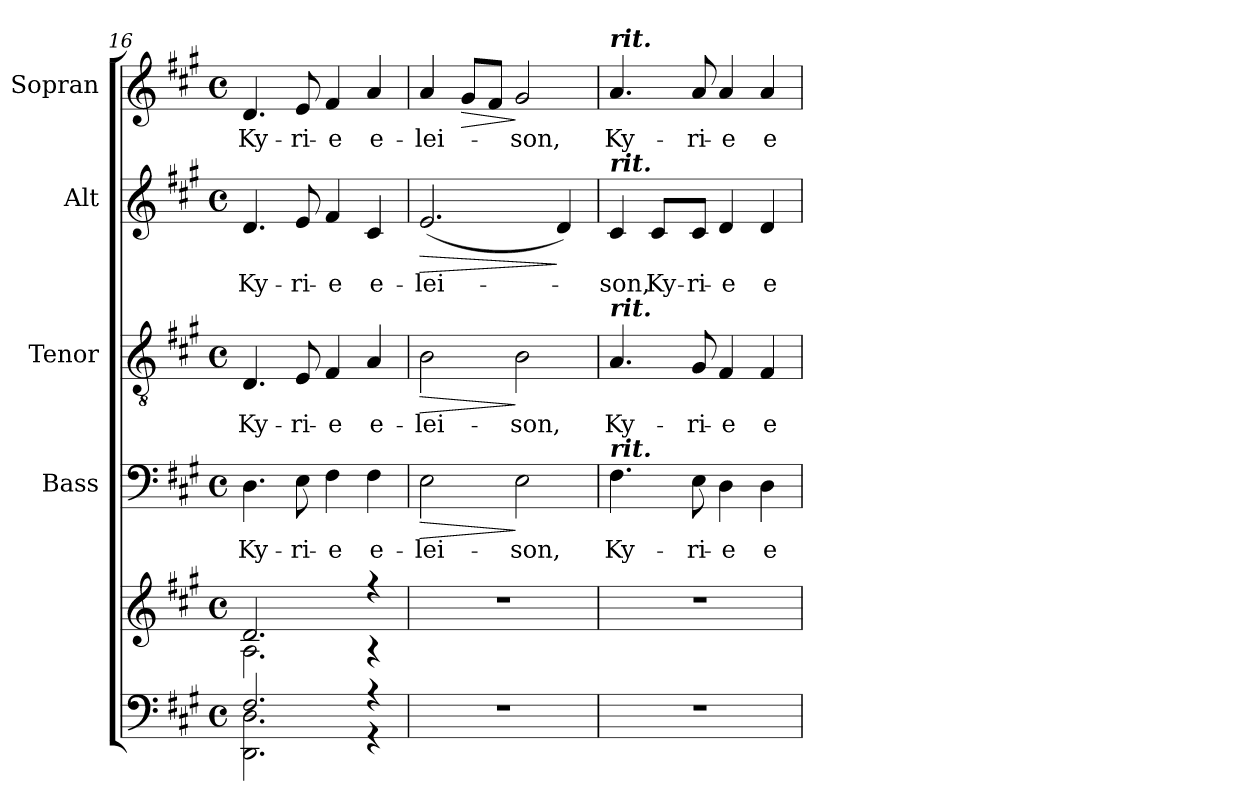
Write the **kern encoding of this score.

**kern	**kern	**kern	**text	**dynam	**kern	**text	**dynam	**kern	**text	**dynam	**kern	**text	**dynam
*part5	*part5	*part4	*part4	*part4	*part3	*part3	*part3	*part2	*part2	*part2	*part1	*part1	*part1
*staff6	*staff5	*staff4	*staff4	*staff4	*staff3	*staff3	*staff3	*staff2	*staff2	*staff2	*staff1	*staff1	*staff1
*	*	*I"Bass	*	*	*I"Tenor	*	*	*I"Alt	*	*	*I"Sopran	*	*
*	*	*I'B.	*	*	*I'T.	*	*	*I'A.	*	*	*I'S.	*	*
*clefF4	*clefG2	*clefF4	*	*	*clefGv2	*	*	*clefG2	*	*	*clefG2	*	*
*k[f#c#g#]	*k[f#c#g#]	*k[f#c#g#]	*	*	*k[f#c#g#]	*	*	*k[f#c#g#]	*	*	*k[f#c#g#]	*	*
*A:	*A:	*A:	*	*	*A:	*	*	*A:	*	*	*A:	*	*
*M4/4	*M4/4	*M4/4	*	*	*M4/4	*	*	*M4/4	*	*	*M4/4	*	*
*met(c)	*met(c)	*met(c)	*	*	*met(c)	*	*	*met(c)	*	*	*met(c)	*	*
=16	=16	=16	=16	=16	=16	=16	=16	=16	=16	=16	=16	=16	=16
*^	*^	*	*	*	*	*	*	*	*	*	*	*	*
!	!	!	!	!	!LO:LY:b	!	!	!LO:LY:b	!	!	!LO:LY:b	!	!	!LO:LY:b	!
2.F#/	2.DD\ 2.D\	2.d/	2.A\	4.D\	Ky-	.	4.D/	Ky-	.	4.d/	Ky-	.	4.d/	Ky-	.
!	!	!	!	!	!LO:LY:b	!	!	!LO:LY:b	!	!	!LO:LY:b	!	!	!LO:LY:b	!
.	.	.	.	8E\	-ri-	.	8E/	-ri-	.	8e/	-ri-	.	8e/	-ri-	.
!	!	!	!	!	!LO:LY:b	!	!	!LO:LY:b	!	!	!LO:LY:b	!	!	!LO:LY:b	!
.	.	.	.	4F#\	-e	.	4F#/	-e	.	4f#/	-e	.	4f#/	-e	.
!	!	!	!	!	!LO:LY:b	!	!	!LO:LY:b	!	!	!LO:LY:b	!	!	!LO:LY:b	!
4r	4r	4r	4r	4F#\	e-	.	4A/	e-	.	4c#/	e-	.	4a/	e-	.
=17	=17	=17	=17	=17	=17	=17	=17	=17	=17	=17	=17	=17	=17	=17	=17
!	!	!	!	!	!LO:LY:b	!LO:HP:b	!	!LO:LY:b	!LO:HP:b	!	!LO:LY:b	!LO:HP:b	!	!LO:LY:b	!
*v	*v	*	*	*	*	*	*	*	*	*	*	*	*	*	*
*	*v	*v	*	*	*	*	*	*	*	*	*	*	*	*
1r	1r	2E\	-lei-	>	2B\	-lei-	>	(<2.e/	-lei-	>	4a/	-lei-	.
!	!	!	!	!	!	!	!	!	!	!	!	!	!LO:HP:b
.	.	.	.	.	.	.	.	.	.	.	8g#/L	.	>
.	.	.	.	.	.	.	.	.	.	.	8f#/J	.	.
!	!	!	!LO:LY:b	!	!	!LO:LY:b	!	!	!	!	!	!LO:LY:b	!
.	.	2E\	-son,	]	2B\	-son,	]	.	.	.	2g#/	-son,	]
.	.	.	.	.	.	.	.	4d/)	.	]	.	.	.
=18	=18	=18	=18	=18	=18	=18	=18	=18	=18	=18	=18	=18	=18
!	!	!	!	!	!	!	!	!	!	!	!LO:TX:a:Bi:t=rit.	!	!
!	!	!	!	!	!	!	!	!LO:TX:a:Bi:t=rit.	!	!	!	!	!
!	!	!	!	!	!LO:TX:a:Bi:t=rit.	!	!	!	!	!	!	!	!
!	!	!LO:TX:a:Bi:t=rit.	!	!	!	!	!	!	!	!	!	!	!
!	!	!	!LO:LY:b	!	!	!LO:LY:b	!	!	!LO:LY:b	!	!	!LO:LY:b	!
1r	1r	4.F#\	Ky-	.	4.A/	Ky-	.	4c#/	-son,	.	4.a/	Ky-	.
!	!	!	!	!	!	!	!	!	!LO:LY:b	!	!	!	!
.	.	.	.	.	.	.	.	8c#/L	Ky-	.	.	.	.
!	!	!	!LO:LY:b	!	!	!LO:LY:b	!	!	!LO:LY:b	!	!	!LO:LY:b	!
.	.	8E\	-ri-	.	8G#/	-ri-	.	8c#/J	-ri-	.	8a/	-ri-	.
!	!	!	!LO:LY:b	!	!	!LO:LY:b	!	!	!LO:LY:b	!	!	!LO:LY:b	!
.	.	4D\	-e	.	4F#/	-e	.	4d/	-e	.	4a/	-e	.
!	!	!	!LO:LY:b	!	!	!LO:LY:b	!	!	!LO:LY:b	!	!	!LO:LY:b	!
.	.	4D\	e-	.	4F#/	e-	.	4d/	e-	.	4a/	e-	.
=	=	=	=	=	=	=	=	=	=	=	=	=	=
*-	*-	*-	*-	*-	*-	*-	*-	*-	*-	*-	*-	*-	*-
